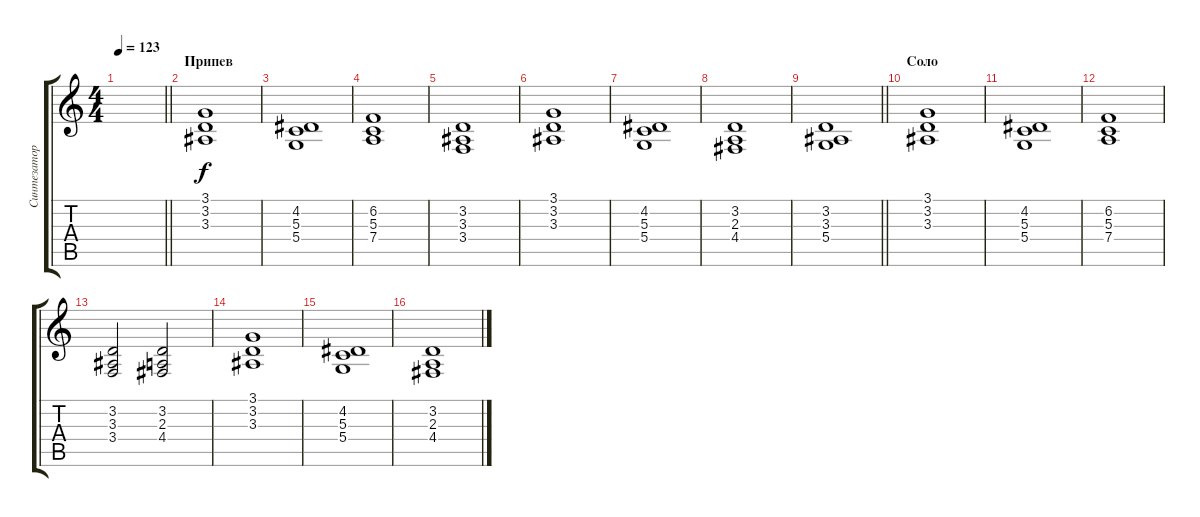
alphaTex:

\track ("Синтезатор (подкладка)" "Синтезатор") {instrument stringensemble1}
\staff {score tabs}
\tuning (E4 B3 G3 D3 A2 E2) {hide}
\ts (4 4)
\tempo 123
\clef g2
\barLineRight lightlight
\ks c
|
\section ("" "Припев")
(3.1 3.2 3.3).1 |
(4.2 5.3 5.4).1 |
(6.2 5.3 7.4).1 |
(3.2 3.3 3.4).1 |
(3.1 3.2 3.3).1 |
(4.2 5.3 5.4).1 |
(3.2 2.3 4.4).1 |
\barLineRight lightlight
(3.2 3.3 5.4).1 |
\section ("" "Соло")
(3.1 3.2 3.3).1 |
(4.2 5.3 5.4).1 |
(6.2 5.3 7.4).1 |
(3.2 3.3 3.4).2 (3.2 2.3 4.4).2 |
(3.1 3.2 3.3).1 |
(4.2 5.3 5.4).1 |
(3.2 2.3 4.4).1
